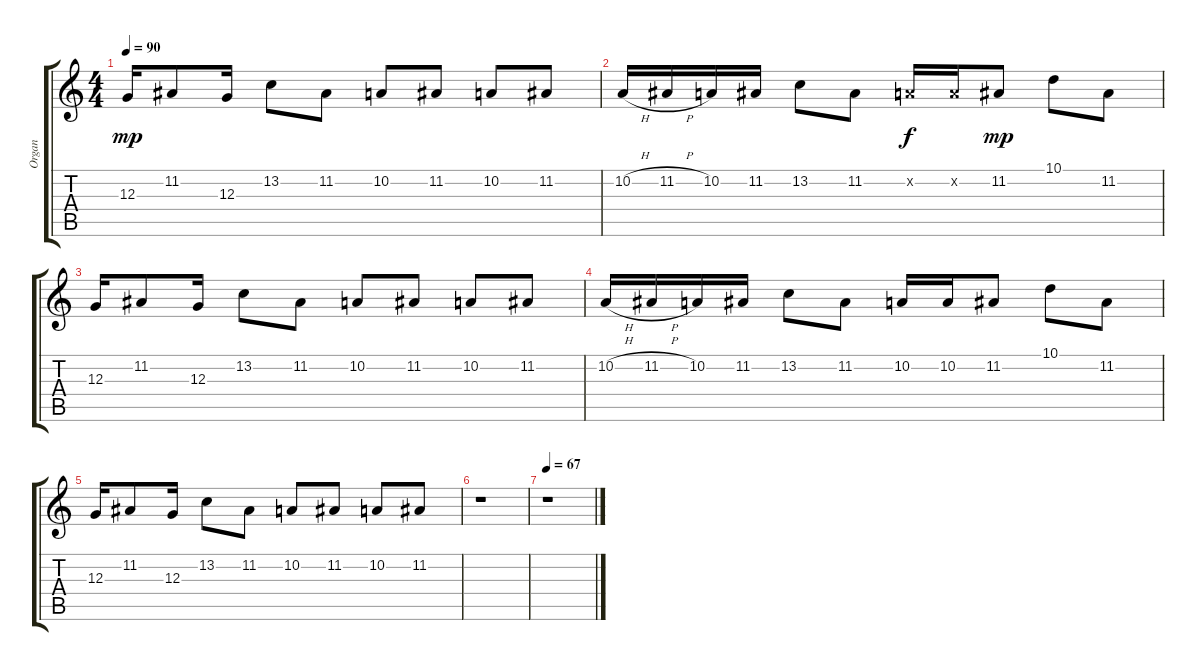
\track ("Organ" "Organ") {instrument drawbarorgan}
\staff {score tabs}
\tuning (E4 B3 G3 D3 A2 E2) {hide}
\ts (4 4)
\tempo 90
\clef g2
\ks c
12.3.16{dy mp} 11.2.8 12.3.16 13.2.8 11.2.8 10.2.8 11.2.8 10.2.8 11.2.8 |
10.2{h}.16 11.2{h}.16 10.2.16 11.2.16 13.2.8 11.2.8 10.2{x}.16{dy f} 10.2{x}.16 11.2.8{dy mp} 10.1.8 11.2.8 |
12.3.16 11.2.8 12.3.16 13.2.8 11.2.8 10.2.8 11.2.8 10.2.8 11.2.8 |
10.2{h}.16 11.2{h}.16 10.2.16 11.2.16 13.2.8 11.2.8 10.2.16 10.2.16 11.2.8 10.1.8 11.2.8 |
12.3.16 11.2.8 12.3.16 13.2.8 11.2.8 10.2.8 11.2.8 10.2.8 11.2.8 |
r.1 |
\tempo 67
r.1
